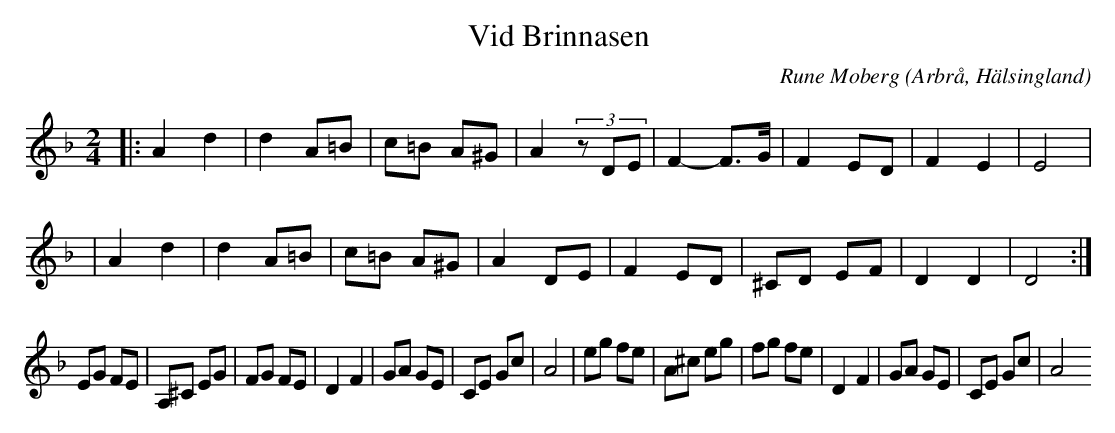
X:1
T:Vid Brinnasen
C: Rune Moberg
O:Arbrå, Hälsingland
M:2/4
L:1/8
K:Dm
|:A2 d2|d2 A=B|c=B A^G|A2 (3zDE| F2-F>G| F2 ED|F2 E2|E4|
| A2 d2|d2 A=B|c=B A^G|A2 DE|F2 ED|^CD EF|D2 D2|D4:|
EG FE|A,^C EG|FG FE|D2 F2|GA GE|CE Gc|A4|eg fe|A^c eg|fg fe|D2 F2|GA GE|CE Gc|A4
